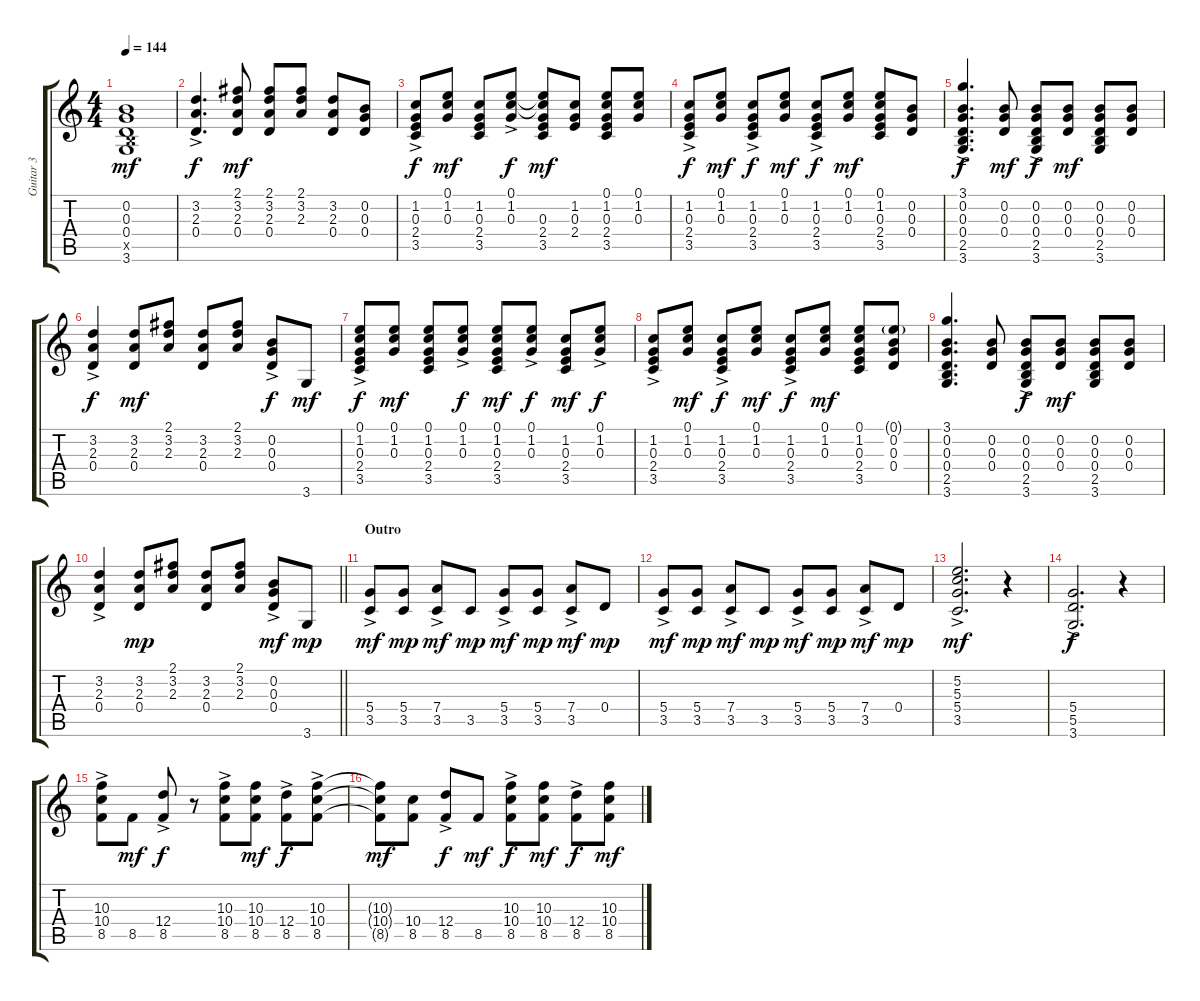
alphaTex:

\track ("Guitar 3" "Guitar 3") {instrument electricguitarclean}
\staff {score tabs}
\tuning (E4 B3 G3 D3 A2 E2) {hide}
\ts (4 4)
\tempo 144
\clef g2
\ks c
(0.2 0.3 0.4 2.5{x} 3.6).1{dy mf} |
(3.2{ac} 2.3{ac} 0.4{ac}).4{d dy f} (2.1 3.2 2.3 0.4).8{dy mf} (2.1 3.2 2.3 0.4).8 (2.1 3.2 2.3).8 (3.2 2.3 0.4).8 (0.2 0.3 0.4).8 |
(1.2{ac} 0.3{ac} 2.4{ac} 3.5{ac}).8{dy f} (0.1 1.2 0.3).8{dy mf} (1.2 0.3 2.4 3.5).8 (0.1{ac} 1.2{ac} 0.3{ac}).8{dy f} (0.1{t} 1.2{t} 0.3 2.4 3.5).8{dy mf} (1.2 0.3 2.4).8 (0.1 1.2 0.3 2.4 3.5).8 (0.1 1.2 0.3).8 |
(1.2{ac} 0.3{ac} 2.4{ac} 3.5{ac}).8{dy f} (0.1 1.2 0.3).8{dy mf} (1.2{ac} 0.3{ac} 2.4{ac} 3.5{ac}).8{dy f} (0.1 1.2 0.3).8{dy mf} (1.2{ac} 0.3{ac} 2.4{ac} 3.5{ac}).8{dy f} (0.1 1.2 0.3).8{dy mf} (0.1 1.2 0.3 2.4 3.5).8 (0.2 0.3 0.4).8 |
(3.1{ac} 0.2{ac} 0.3{ac} 0.4{ac} 2.5{ac} 3.6{ac}).4{d dy f} (0.2 0.3 0.4).8{dy mf} (0.2{ac} 0.3{ac} 0.4{ac} 2.5{ac} 3.6{ac}).8{dy f} (0.2 0.3 0.4).8{dy mf} (0.2 0.3 0.4 2.5 3.6).8 (0.2 0.3 0.4).8 |
(3.2{ac} 2.3{ac} 0.4{ac}).4{dy f} (3.2 2.3 0.4).8{dy mf} (2.1 3.2 2.3).8 (3.2 2.3 0.4).8 (2.1 3.2 2.3).8 (0.2{ac} 0.3{ac} 0.4{ac}).8{dy f} 3.6.8{dy mf} |
(0.1{ac} 1.2{ac} 0.3{ac} 2.4{ac} 3.5{ac}).8{dy f} (0.1 1.2 0.3).8{dy mf} (0.1 1.2 0.3 2.4 3.5).8 (0.1{ac} 1.2{ac} 0.3{ac}).8{dy f} (0.1 1.2 0.3 2.4 3.5).8{dy mf} (0.1{ac} 1.2{ac} 0.3{ac}).8{dy f} (1.2 0.3 2.4 3.5).8{dy mf} (0.1{ac} 1.2{ac} 0.3{ac}).8{dy f} |
(1.2{ac} 0.3{ac} 2.4{ac} 3.5{ac}).8 (0.1 1.2 0.3).8{dy mf} (1.2{ac} 0.3{ac} 2.4{ac} 3.5{ac}).8{dy f} (0.1 1.2 0.3).8{dy mf} (1.2{ac} 0.3{ac} 2.4{ac} 3.5{ac}).8{dy f} (0.1 1.2 0.3).8{dy mf} (0.1 1.2 0.3 2.4 3.5).8 (0.1{g} 0.2 0.3 0.4).8 |
(3.1 0.2 0.3 0.4 2.5 3.6).4{d} (0.2 0.3 0.4).8 (0.2{ac} 0.3{ac} 0.4{ac} 2.5{ac} 3.6{ac}).8{dy f} (0.2 0.3 0.4).8{dy mf} (0.2 0.3 0.4 2.5 3.6).8 (0.2 0.3 0.4).8 |
\barLineRight lightlight
(3.2{ac} 2.3{ac} 0.4{ac}).4 (3.2 2.3 0.4).8{dy mp} (2.1 3.2 2.3).8 (3.2 2.3 0.4).8 (2.1 3.2 2.3).8 (0.2{ac} 0.3{ac} 0.4{ac}).8{dy mf} 3.6.8{dy mp} |
\section ("" "Outro")
(5.4{ac} 3.5{ac}).8{dy mf} (5.4 3.5).8{dy mp} (7.4{ac} 3.5{ac}).8{dy mf} 3.5.8{dy mp} (5.4{ac} 3.5{ac}).8{dy mf} (5.4 3.5).8{dy mp} (7.4{ac} 3.5{ac}).8{dy mf} 0.4.8{dy mp} |
(5.4{ac} 3.5{ac}).8{dy mf} (5.4 3.5).8{dy mp} (7.4{ac} 3.5{ac}).8{dy mf} 3.5.8{dy mp} (5.4{ac} 3.5{ac}).8{dy mf} (5.4 3.5).8{dy mp} (7.4{ac} 3.5{ac}).8{dy mf} 0.4.8{dy mp} |
(5.2{ac} 5.3{ac} 5.4{ac} 3.5{ac}).2{d dy mf} r.4 |
(5.4{ac} 5.5{ac} 3.6{ac}).2{d dy f} r.4 |
(10.3{ac} 10.4{ac} 8.5{ac}).8 8.5.8{dy mf} (12.4{ac} 8.5{ac}).8{dy f} r.8 (10.3{ac} 10.4{ac} 8.5{ac}).8 (10.3 10.4 8.5).8{dy mf} (12.4{ac} 8.5{ac}).8{dy f} (10.3{ac} 10.4{ac} 8.5{ac}).8 |
(10.3{t} 10.4{t} 8.5{t}).8{dy mf} (10.4 8.5).8 (12.4{ac} 8.5{ac}).8{dy f} 8.5.8{dy mf} (10.3{ac} 10.4{ac} 8.5{ac}).8{dy f} (10.3 10.4 8.5).8{dy mf} (12.4{ac} 8.5{ac}).8{dy f} (10.3 10.4 8.5).8{dy mf}
